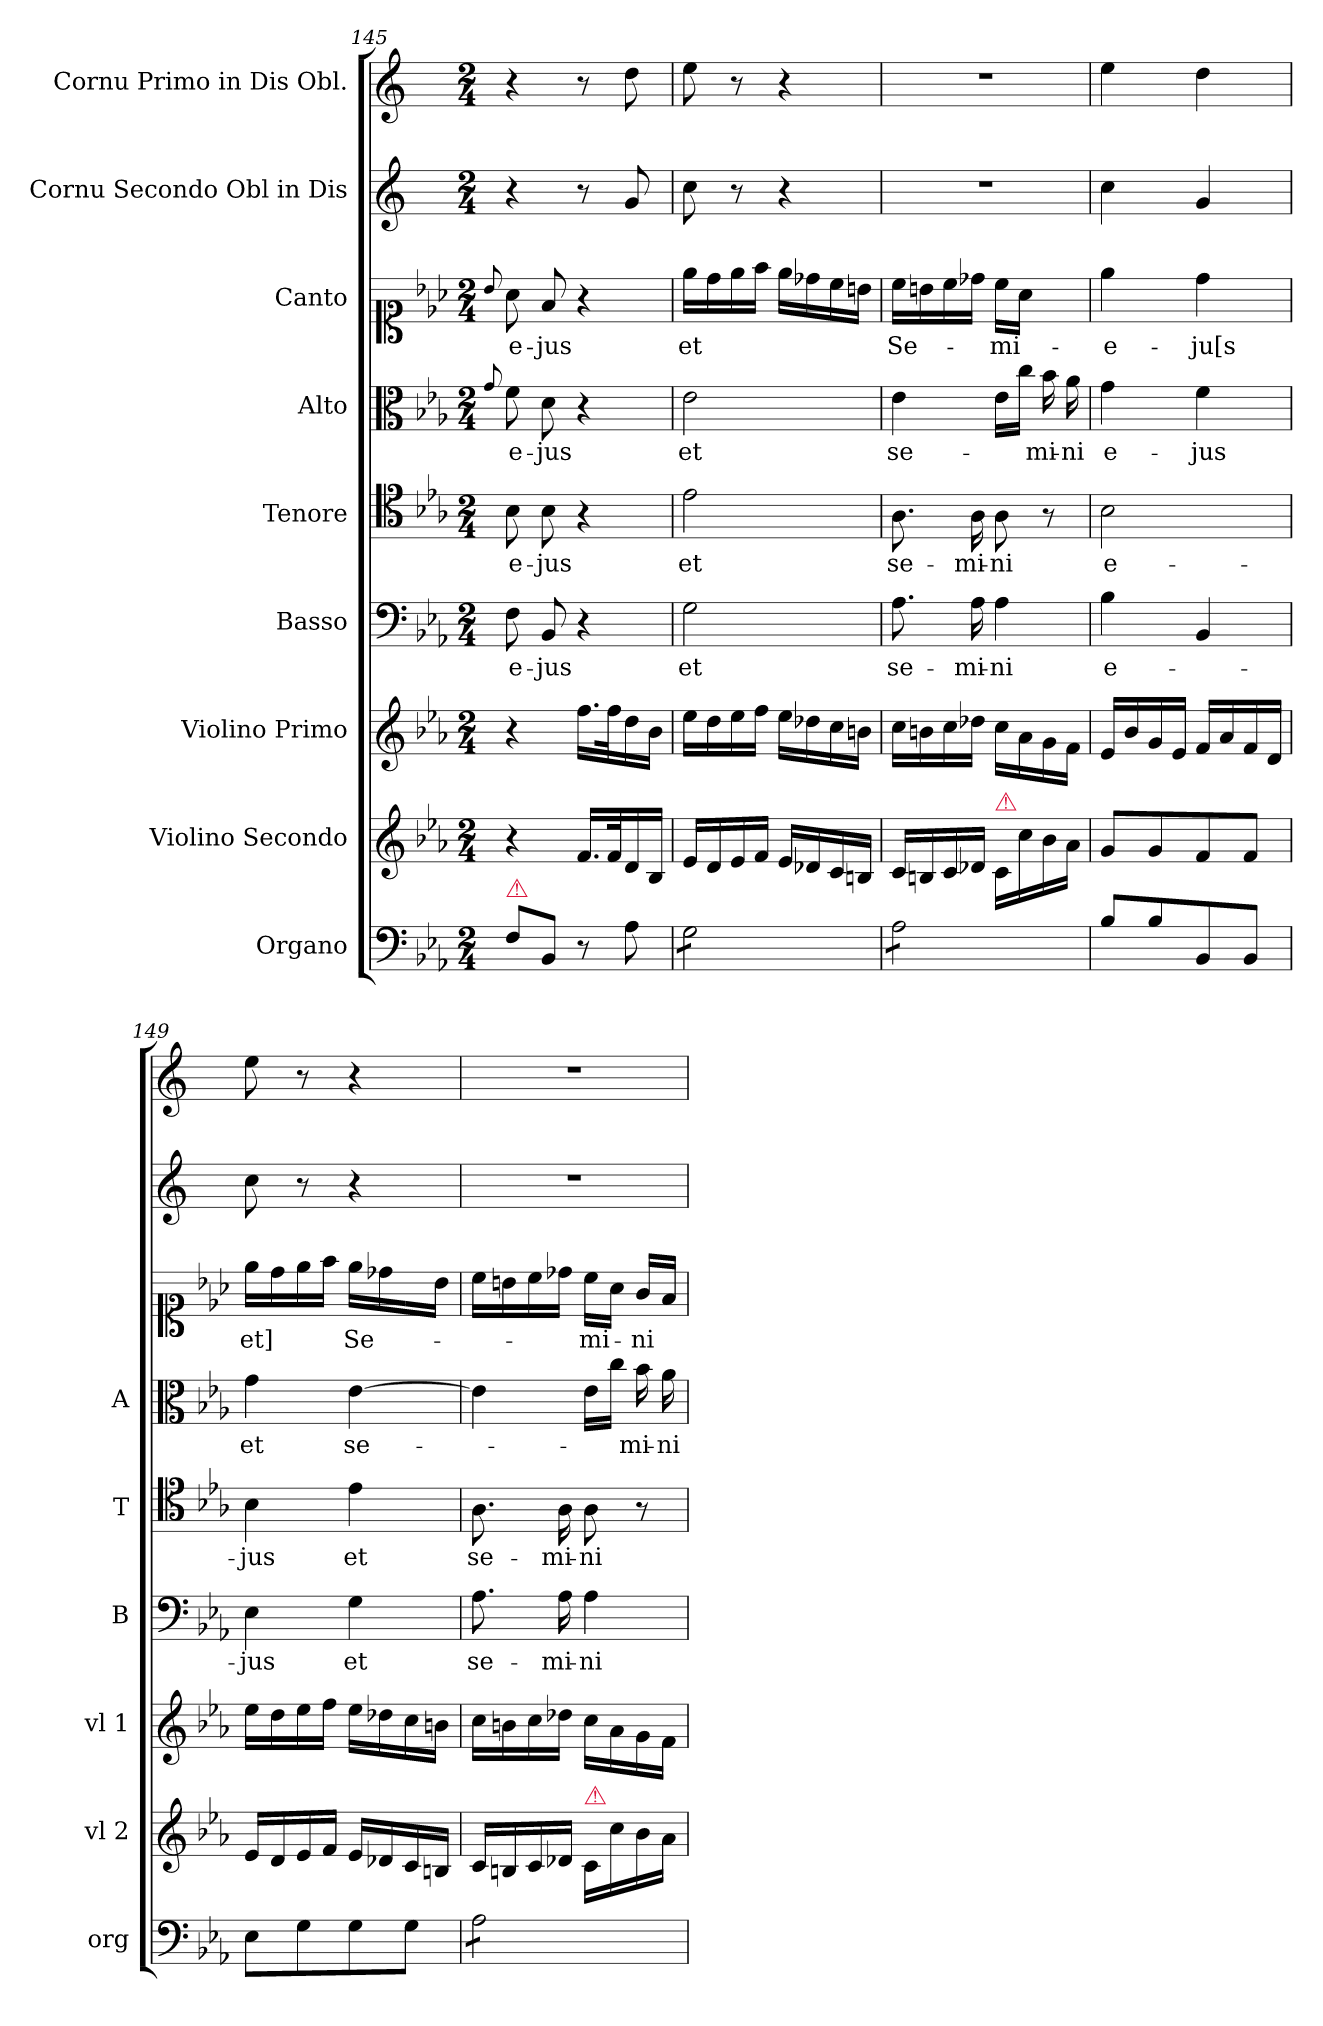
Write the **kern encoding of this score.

**kern	**kern	**kern	**kern	**text	**kern	**text	**kern	**text	**kern	**text	**kern	**kern
*part9	*part8	*part7	*part6	*part6	*part5	*part5	*part4	*part4	*part3	*part3	*part2	*part1
*staff9	*staff8	*staff7	*staff6	*staff6	*staff5	*staff5	*staff4	*staff4	*staff3	*staff3	*staff2	*staff1
*I"Organo	*I"Violino Secondo	*I"Violino Primo	*I"Basso	*	*I"Tenore	*	*I"Alto	*	*I"Canto	*	*I"Cornu Secondo Obl in Dis	*I"Cornu Primo in Dis Obl.
*I'org	*I'vl 2	*I'vl 1	*I'B	*	*I'T	*	*I'A	*	*	*	*	*
*clefF4	*clefG2	*clefG2	*clefF4	*	*clefC4	*	*clefC3	*	*clefC1	*	*clefG2	*clefG2
*	*	*	*	*	*	*	*	*	*	*	*ITrd5c9	*ITrd5c9
*k[b-e-a-]	*k[b-e-a-]	*k[b-e-a-]	*k[b-e-a-]	*	*k[b-e-a-]	*	*k[b-e-a-]	*	*k[b-e-a-]	*	*k[b-e-a-]	*k[b-e-a-]
*	*	*E-:	*E-:	*	*	*	*E-:	*	*E-:	*	*E-:	*E-:
*M2/4	*M2/4	*M2/4	*M2/4	*	*M2/4	*	*M2/4	*	*M2/4	*	*M2/4	*M2/4
=145	=145	=145	=145	=145	=145	=145	=145	=145	=145	=145	=145	=145
.	.	.	.	.	.	.	8qqg/	.	8qqb-/	.	.	.
!LO:TX:a:color=crimson:t=⚠	!	!	!	!	!	!	!	!	!	!	!	!
8F\L	4r	4r	8F\	e-	8B-\	e-	8f\	e-	8a-\	e-	4r	4r
8BB-/J	.	.	8BB-/	-jus	8B-\	-jus	8d\	-jus	8f/	-jus	.	.
8r	16.f/LL	16.ff\LL	4r	.	4r	.	4r	.	4r	.	8r	8r
.	32f/K	32ff\K	.	.	.	.	.	.	.	.	.	.
8A-\	16d/	16dd\	.	.	.	.	.	.	.	.	8B-/	8f\
.	16B-/JJ	16b-\JJ	.	.	.	.	.	.	.	.	.	.
=146	=146	=146	=146	=146	=146	=146	=146	=146	=146	=146	=146	=146
*tremolo	*	*	*	*	*	*	*	*	*	*	*	*
8G\L	16e-/LL	16ee-\LL	2G\	et	2e-\	et	2e-\	et	16ee-\LL	et	8e-\	8g\
.	16d/	16dd\	.	.	.	.	.	.	16dd\	.	.	.
8G\	16e-/	16ee-\	.	.	.	.	.	.	16ee-\	.	8r	8r
.	16f/JJ	16ff\JJ	.	.	.	.	.	.	16ff\JJ	.	.	.
8G\	16e-/LL	16ee-\LL	.	.	.	.	.	.	16ee-\LL	.	4r	4r
.	16d-X/	16dd-X\	.	.	.	.	.	.	16dd-X\	.	.	.
8G\J	16c/	16cc\	.	.	.	.	.	.	16cc\	.	.	.
.	16Bn/JJ	16bn\JJ	.	.	.	.	.	.	16bn\JJ	.	.	.
=147	=147	=147	=147	=147	=147	=147	=147	=147	=147	=147	=147	=147
8A-\L	16c/LL	16cc\LL	8.A-\	se-	8.A-\	se-	4e-\	se-	16cc\LL	Se-	2r	2r
.	16Bn/	16bn\	.	.	.	.	.	.	16bn\	.	.	.
8A-\	16c/	16cc\	.	.	.	.	.	.	16cc\	.	.	.
.	16d-X/JJ	16dd-X\JJ	16A-\	-mi-	16A-\	-mi-	.	.	16dd-X\JJ	.	.	.
!	!LO:TX:a:color=crimson:t=⚠	!	!	!	!	!	!	!	!	!	!	!
8A-\	16c/LL	16cc\LL	4A-\	-ni	8A-\	-ni	16e-\LL	.	16cc\LL	-mi-	.	.
.	16cc\	16a-\	.	.	.	.	16cc\JJ	.	16a-\JJ	.	.	.
8A-\J	16b-\	16g\	.	.	8r	.	16b-\	-mi-	16gLLyy	-ni	.	.
*Xtremolo	*	*	*	*	*	*	*	*	*	*	*	*
.	16a-\JJ	16f\JJ	.	.	.	.	16a-\	-ni	16fJJyy	.	.	.
=148	=148	=148	=148	=148	=148	=148	=148	=148	=148	=148	=148	=148
8B-\L	8g/L	16e-/LL	4B-\	e-	2B-\	e-	4g\	e-	4ee-\	e-	4e-\	4g\
.	.	16b-/	.	.	.	.	.	.	.	.	.	.
8B-\	8g/	16g/	.	.	.	.	.	.	.	.	.	.
.	.	16e-/JJ	.	.	.	.	.	.	.	.	.	.
8BB-/	8f/	16f/LL	4BB-/	.	.	.	4f\	-jus	4dd\	-ju[s	4B-/	4f\
.	.	16a-/	.	.	.	.	.	.	.	.	.	.
8BB-/J	8f/J	16f/	.	.	.	.	.	.	.	.	.	.
.	.	16d/JJ	.	.	.	.	.	.	.	.	.	.
=149	=149	=149	=149	=149	=149	=149	=149	=149	=149	=149	=149	=149
8E-\L	16e-/LL	16ee-\LL	4E-\	-jus	4B-\	-jus	4g\	et	16ee-\LL	et]	8e-\	8g\
.	16d/	16dd\	.	.	.	.	.	.	16dd\	.	.	.
8G\	16e-/	16ee-\	.	.	.	.	.	.	16ee-\	.	8r	8r
.	16f/JJ	16ff\JJ	.	.	.	.	.	.	16ff\JJ	.	.	.
8G\	16e-/LL	16ee-\LL	4G\	et	4e-\	et	[4e-\	se-	16ee-\LL	Se-	4r	4r
.	16d-X/	16dd-X\	.	.	.	.	.	.	16dd-X\	.	.	.
8G\J	16c/	16cc\	.	.	.	.	.	.	16cc\yy	.	.	.
.	16Bn/JJ	16bn\JJ	.	.	.	.	.	.	16b-\JJ	.	.	.
=150	=150	=150	=150	=150	=150	=150	=150	=150	=150	=150	=150	=150
*tremolo	*	*	*	*	*	*	*	*	*	*	*	*
8A-\L	16c/LL	16cc\LL	8.A-\	se-	8.A-\	se-	4e-\]	.	16cc\LL	.	2r	2r
.	16Bn/	16bn\	.	.	.	.	.	.	16bn\	.	.	.
8A-\	16c/	16cc\	.	.	.	.	.	.	16cc\	.	.	.
.	16d-X/JJ	16dd-X\JJ	16A-\	-mi-	16A-\	-mi-	.	.	16dd-X\JJ	.	.	.
!	!LO:TX:a:color=crimson:t=⚠	!	!	!	!	!	!	!	!	!	!	!
8A-\	16c/LL	16cc\LL	4A-\	-ni	8A-\	-ni	16e-\LL	.	16cc\LL	-mi-	.	.
.	16cc\	16a-\	.	.	.	.	16cc\JJ	.	16a-\JJ	.	.	.
8A-\J	16b-\	16g\	.	.	8r	.	16b-\	-mi-	16g/LL	-ni	.	.
*Xtremolo	*	*	*	*	*	*	*	*	*	*	*	*
.	16a-\JJ	16f\JJ	.	.	.	.	16a-\	-ni	16f/JJ	.	.	.
=	=	=	=	=	=	=	=	=	=	=	=	=
*-	*-	*-	*-	*-	*-	*-	*-	*-	*-	*-	*-	*-
